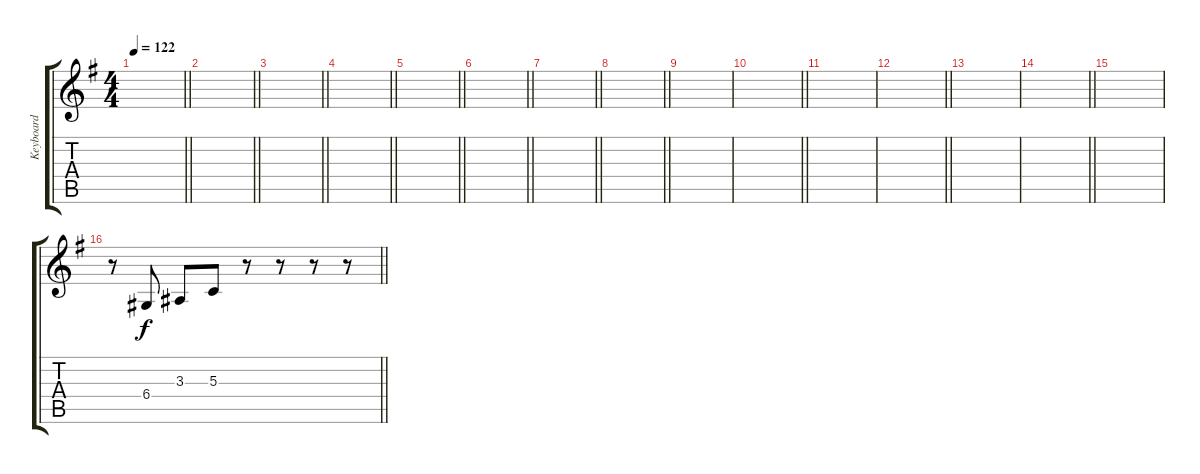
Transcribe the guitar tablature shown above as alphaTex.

\track ("Keyboard" "Keyboard") {instrument pizzicatostrings}
\staff {score tabs}
\tuning (E4 B3 G3 D3 A2 E2) {hide}
\ts (4 4)
\tempo 122
\clef g2
\barLineRight lightlight
\ks g
|
\barLineRight lightlight
|
\barLineRight lightlight
|
\barLineRight lightlight
|
\barLineRight lightlight
|
\barLineRight lightlight
|
\barLineRight lightlight
|
\barLineRight lightlight
|
|
\barLineRight lightlight
|
|
\barLineRight lightlight
|
|
\barLineRight lightlight
|
|
\barLineRight lightlight
r.8{instrument brightacousticpiano} 6.4.8{dy f} 3.3.8 5.3.8 r.8 r.8 r.8 r.8
